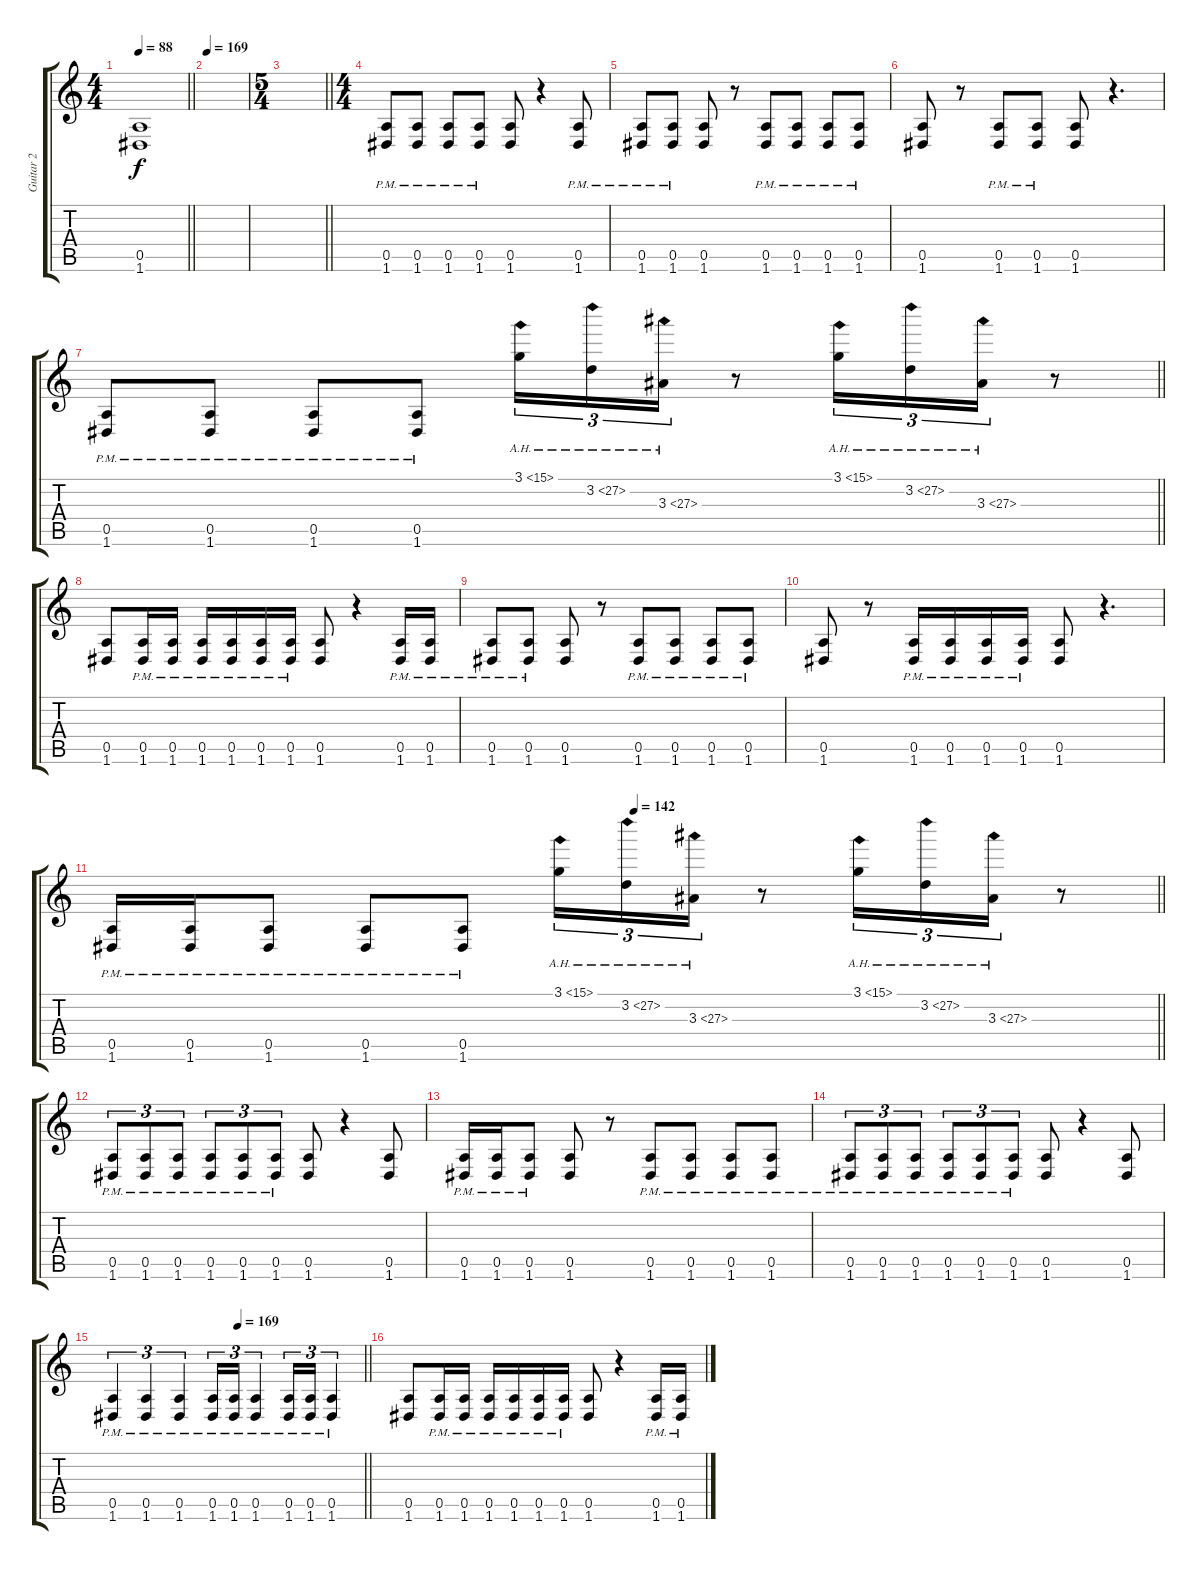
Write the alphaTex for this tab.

\track ("Guitar 2" "Guitar 2") {instrument distortionguitar}
\staff {score tabs}
\tuning (E4 B3 G3 D3 A2 D2) {hide}
\ts (4 4)
\tempo 88
\clef g2
\barLineRight lightlight
\ks c
(0.5 1.6).1{dy f} |
\tempo 169
|
\ts (5 4)
\barLineRight lightlight
|
\ts (4 4)
\section ("" "")
(0.5{pm} 1.6{pm}).8 (0.5{pm} 1.6{pm}).8 (0.5{pm} 1.6{pm}).8 (0.5{pm} 1.6{pm}).8 (0.5 1.6).8 r.4 (0.5{pm} 1.6{pm}).8 |
(0.5{pm} 1.6{pm}).8 (0.5{pm} 1.6{pm}).8 (0.5 1.6).8 r.8 (0.5{pm} 1.6{pm}).8 (0.5{pm} 1.6{pm}).8 (0.5{pm} 1.6{pm}).8 (0.5{pm} 1.6{pm}).8 |
(0.5 1.6).8 r.8 (0.5{pm} 1.6{pm}).8 (0.5{pm} 1.6{pm}).8 (0.5 1.6).8 r.4{d} |
\barLineRight lightlight
(0.5{pm} 1.6{pm}).8 (0.5{pm} 1.6{pm}).8 (0.5{pm} 1.6{pm}).8 (0.5{pm} 1.6{pm}).8 3.1{ah 12}.16{tu (3 2)} 3.2{ah 24}.16{tu (3 2)} 3.3{ah 24}.16{tu (3 2)} r.8 3.1{ah 12}.16{tu (3 2)} 3.2{ah 24}.16{tu (3 2)} 3.3{ah 24}.16{tu (3 2)} r.8 |
(0.5 1.6).8 (0.5{pm} 1.6{pm}).16 (0.5{pm} 1.6{pm}).16 (0.5{pm} 1.6{pm}).16 (0.5{pm} 1.6{pm}).16 (0.5{pm} 1.6{pm}).16 (0.5{pm} 1.6{pm}).16 (0.5 1.6).8 r.4 (0.5{pm} 1.6{pm}).16 (0.5{pm} 1.6{pm}).16 |
(0.5{pm} 1.6{pm}).8 (0.5{pm} 1.6{pm}).8 (0.5 1.6).8 r.8 (0.5{pm} 1.6{pm}).8 (0.5{pm} 1.6{pm}).8 (0.5{pm} 1.6{pm}).8 (0.5{pm} 1.6{pm}).8 |
(0.5 1.6).8 r.8 (0.5{pm} 1.6{pm}).16 (0.5{pm} 1.6{pm}).16 (0.5{pm} 1.6{pm}).16 (0.5{pm} 1.6{pm}).16 (0.5 1.6).8 r.4{d} |
\tempo (142 0.5)
\barLineRight lightlight
(0.5{pm} 1.6{pm}).16 (0.5{pm} 1.6{pm}).16 (0.5{pm} 1.6{pm}).8 (0.5{pm} 1.6{pm}).8 (0.5{pm} 1.6{pm}).8 3.1{ah 12}.16{tu (3 2)} 3.2{ah 24}.16{tu (3 2)} 3.3{ah 24}.16{tu (3 2)} r.8 3.1{ah 12}.16{tu (3 2)} 3.2{ah 24}.16{tu (3 2)} 3.3{ah 24}.16{tu (3 2)} r.8 |
(0.5{pm} 1.6{pm}).8{tu (3 2)} (0.5{pm} 1.6{pm}).8{tu (3 2)} (0.5{pm} 1.6{pm}).8{tu (3 2)} (0.5{pm} 1.6{pm}).8{tu (3 2)} (0.5{pm} 1.6{pm}).8{tu (3 2)} (0.5{pm} 1.6{pm}).8{tu (3 2)} (0.5 1.6).8 r.4 (0.5 1.6).8 |
(0.5{pm} 1.6{pm}).16 (0.5{pm} 1.6{pm}).16 (0.5{pm} 1.6{pm}).8 (0.5 1.6).8 r.8 (0.5{pm} 1.6{pm}).8 (0.5{pm} 1.6{pm}).8 (0.5{pm} 1.6{pm}).8 (0.5{pm} 1.6{pm}).8 |
(0.5{pm} 1.6{pm}).8{tu (3 2)} (0.5{pm} 1.6{pm}).8{tu (3 2)} (0.5{pm} 1.6{pm}).8{tu (3 2)} (0.5{pm} 1.6{pm}).8{tu (3 2)} (0.5{pm} 1.6{pm}).8{tu (3 2)} (0.5{pm} 1.6{pm}).8{tu (3 2)} (0.5 1.6).8 r.4 (0.5 1.6).8 |
\tempo (169 0.5)
\barLineRight lightlight
(0.5{pm} 1.6{pm}).4{tu (3 2)} (0.5{pm} 1.6{pm}).4{tu (3 2)} (0.5{pm} 1.6{pm}).4{tu (3 2)} (0.5{pm} 1.6{pm}).16{tu (3 2)} (0.5{pm} 1.6{pm}).16{tu (3 2)} (0.5{pm} 1.6{pm}).4{tu (3 2)} (0.5{pm} 1.6{pm}).16{tu (3 2)} (0.5{pm} 1.6{pm}).16{tu (3 2)} (0.5{pm} 1.6{pm}).4{tu (3 2)} |
(0.5 1.6).8 (0.5{pm} 1.6{pm}).16 (0.5{pm} 1.6{pm}).16 (0.5{pm} 1.6{pm}).16 (0.5{pm} 1.6{pm}).16 (0.5{pm} 1.6{pm}).16 (0.5{pm} 1.6{pm}).16 (0.5 1.6).8 r.4 (0.5{pm} 1.6{pm}).16 (0.5{pm} 1.6{pm}).16
